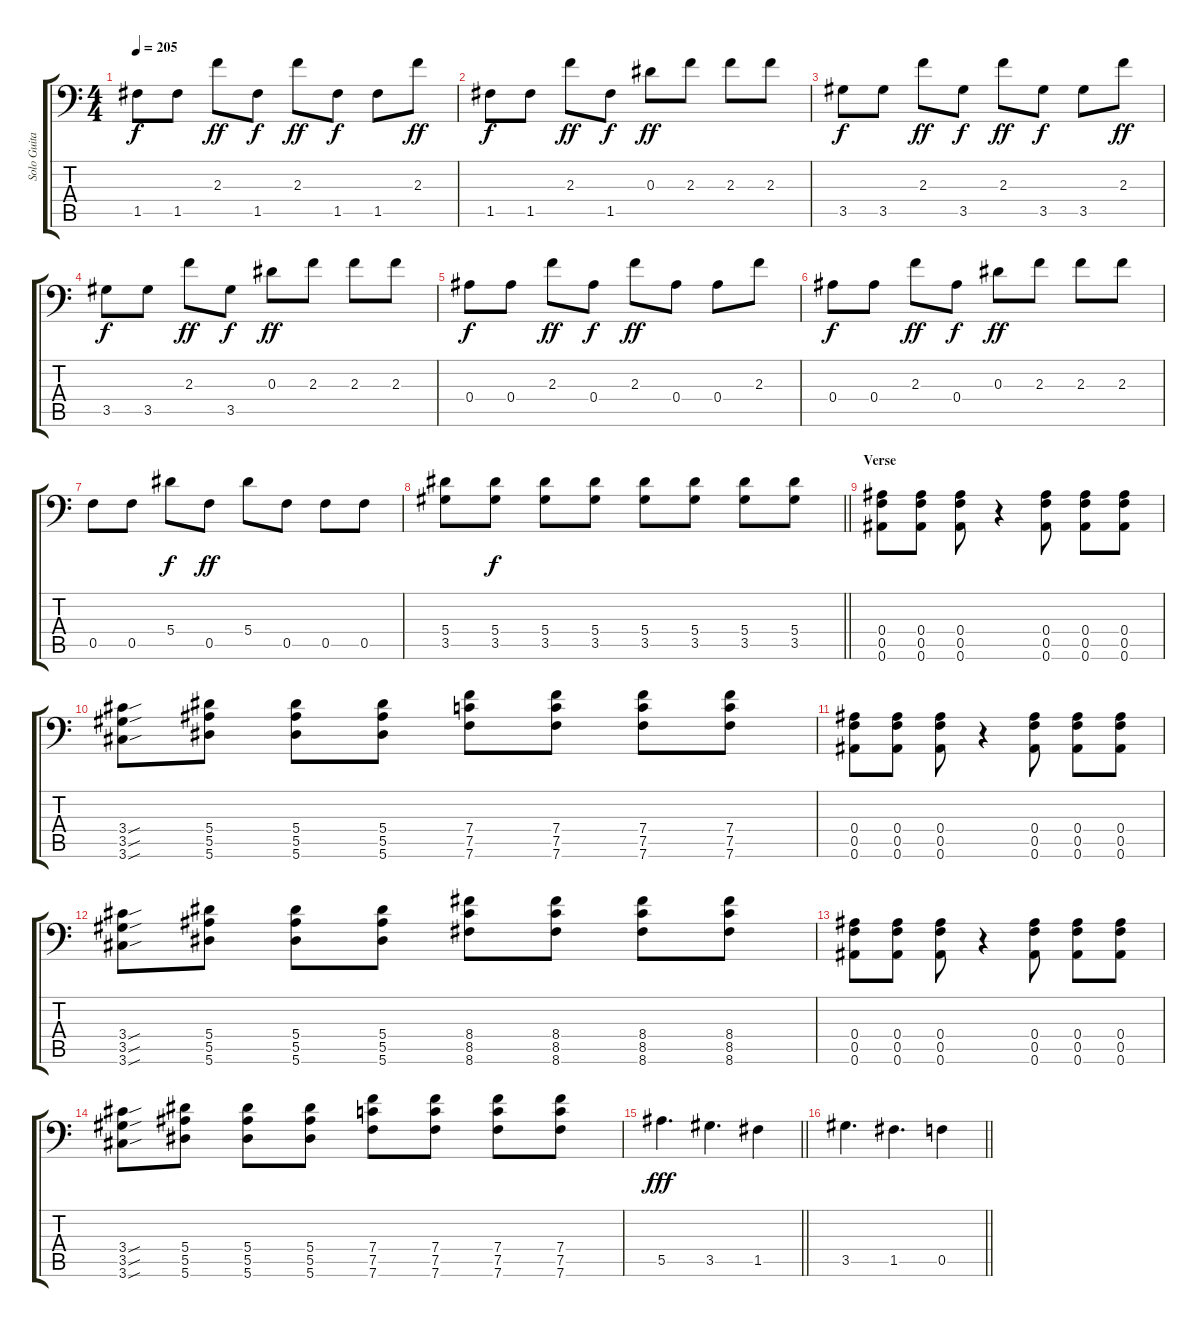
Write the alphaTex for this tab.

\track ("Solo Guitar" "Solo Guita") {instrument distortionguitar}
\staff {score tabs}
\tuning (C4 G3 Eb3 Bb2 F2 Bb1) {hide}
\ts (4 4)
\tempo 205
\clef f4
\ks c
1.5.8{dy f balance 8} 1.5.8 2.3.8{dy ff} 1.5.8{dy f} 2.3.8{dy ff} 1.5.8{dy f} 1.5.8 2.3.8{dy ff} |
1.5.8{dy f} 1.5.8 2.3.8{dy ff} 1.5.8{dy f} 0.3.8{dy ff} 2.3.8 2.3.8 2.3.8 |
3.5.8{dy f balance 8} 3.5.8 2.3.8{dy ff} 3.5.8{dy f} 2.3.8{dy ff} 3.5.8{dy f} 3.5.8 2.3.8{dy ff} |
3.5.8{dy f} 3.5.8 2.3.8{dy ff} 3.5.8{dy f} 0.3.8{dy ff} 2.3.8 2.3.8 2.3.8 |
0.4.8{dy f} 0.4.8 2.3.8{dy ff} 0.4.8{dy f} 2.3.8{dy ff} 0.4.8 0.4.8 2.3.8 |
0.4.8{dy f} 0.4.8 2.3.8{dy ff} 0.4.8{dy f} 0.3.8{dy ff} 2.3.8 2.3.8 2.3.8 |
0.5.8 0.5.8 5.4.8{dy f} 0.5.8{dy ff} 5.4.8 0.5.8 0.5.8 0.5.8 |
\barLineRight lightlight
(5.4 3.5).8 (5.4 3.5).8{dy f} (5.4 3.5).8 (5.4 3.5).8 (5.4 3.5).8 (5.4 3.5).8 (5.4 3.5).8 (5.4 3.5).8 |
\section ("" "Verse")
(0.4 0.5 0.6).8{balance 0} (0.4 0.5 0.6).8 (0.4 0.5 0.6).8 r.4 (0.4 0.5 0.6).8 (0.4 0.5 0.6).8 (0.4 0.5 0.6).8 |
(3.4{sou} 3.5{sou} 3.6{sou}).8 (5.4 5.5 5.6).8 (5.4 5.5 5.6).8 (5.4 5.5 5.6).8 (7.4 7.5 7.6).8 (7.4 7.5 7.6).8 (7.4 7.5 7.6).8 (7.4 7.5 7.6).8 |
(0.4 0.5 0.6).8 (0.4 0.5 0.6).8 (0.4 0.5 0.6).8 r.4 (0.4 0.5 0.6).8 (0.4 0.5 0.6).8 (0.4 0.5 0.6).8 |
(3.4{sou} 3.5{sou} 3.6{sou}).8 (5.4 5.5 5.6).8 (5.4 5.5 5.6).8 (5.4 5.5 5.6).8 (8.4 8.5 8.6).8 (8.4 8.5 8.6).8 (8.4 8.5 8.6).8 (8.4 8.5 8.6).8 |
(0.4 0.5 0.6).8 (0.4 0.5 0.6).8 (0.4 0.5 0.6).8 r.4 (0.4 0.5 0.6).8 (0.4 0.5 0.6).8 (0.4 0.5 0.6).8 |
(3.4{sou} 3.5{sou} 3.6{sou}).8 (5.4 5.5 5.6).8 (5.4 5.5 5.6).8 (5.4 5.5 5.6).8 (7.4 7.5 7.6).8 (7.4 7.5 7.6).8 (7.4 7.5 7.6).8 (7.4 7.5 7.6).8 |
\barLineRight lightlight
5.5.4{d dy fff} 3.5.4{d} 1.5.4 |
\barLineRight lightlight
3.5.4{d} 1.5.4{d} 0.5.4
